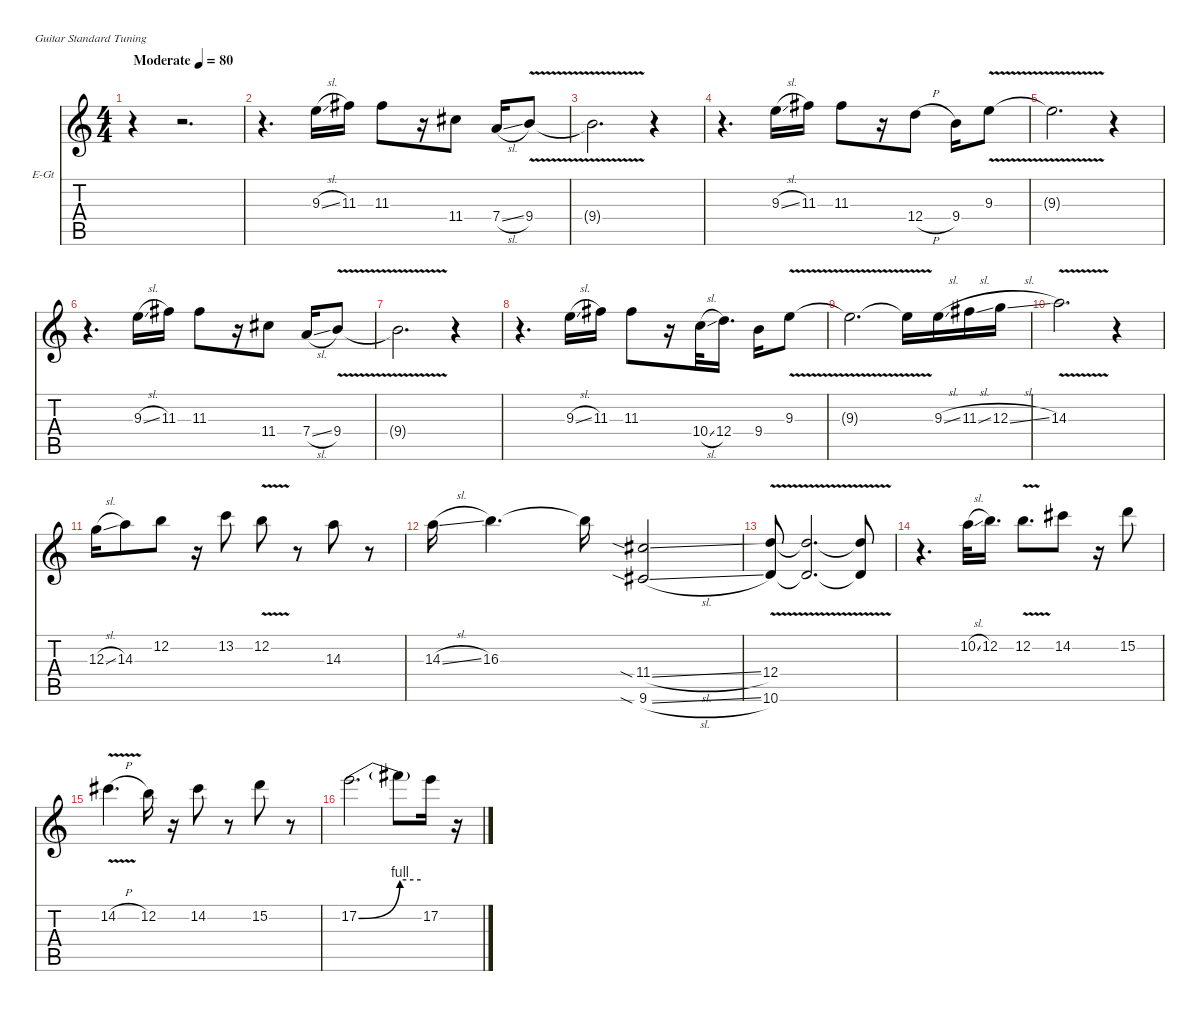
\hideDynamics
\bracketExtendMode nobrackets
\firstSystemTrackNameOrientation horizontal
\otherSystemsTrackNameOrientation horizontal
\track ("Lead Guitar" "E-Gt") {instrument distortionguitar}
\staff {score tabs}
\tuning (E4 B3 G3 D3 A2 E2)
\ts (4 4)
\beaming (8 2 2 2 2)
\tempo (80 "Moderate")
\clef g2
\ks c
r.4{dy f instrument distortionguitar beam Down} r.2{d beam Down} |
r.4{d beam Down} 9.3{sl}.16{beam Down} 11.3{acc #}.16{beam Down} 11.3{acc #}.8{beam Down} r.16{beam Down} 11.4{acc #}.8{beam Down} 7.4{sl}.16{beam Up} 9.4{v}.8{beam Up} |
9.4{v t}.2{d beam Down} r.4{beam Down} |
r.4{d beam Down} 9.3{sl}.16{beam Down} 11.3{acc #}.16{beam Down} 11.3{acc #}.8{beam Down} r.16{beam Down} 12.4{h}.8{beam Down} 9.4.16{beam Down} 9.3{v}.8{beam Down} |
9.3{v t}.2{d beam Down} r.4{beam Down} |
r.4{d beam Down} 9.3{sl}.16{beam Down} 11.3{acc #}.16{beam Down} 11.3{acc #}.8{beam Down} r.16{beam Down} 11.4{acc #}.8{beam Down} 7.4{sl}.16{beam Up} 9.4{v}.8{beam Up} |
9.4{v t}.2{d beam Down} r.4{beam Down} |
r.4{d beam Down} 9.3{sl}.16{beam Down} 11.3{acc #}.16{beam Down} 11.3{acc #}.8{beam Down} r.16{beam Down} 10.4{sl}.32{beam Down} 12.4.16{d beam Down} 9.4.16{beam Down} 9.3{v}.8{beam Down} |
9.3{v t}.2{d beam Down} 9.3{v t}.16{beam Down} 9.3{sl}.16{beam Down} 11.3{sl acc #}.16{beam Down} 12.3{sl}.16{beam Down} |
14.3{v}.2{d beam Down} r.4{beam Down} |
12.3{sl}.16{beam Down} 14.3.8{beam Down} 12.2.8{beam Down} r.16{beam Down} 13.2.8{beam Down} 12.2{v}.8{beam Down} r.8{beam Down} 14.3.8{beam Down} r.8{beam Down} |
14.3{sl}.16{beam Down} 16.3.4{d beam Down} 16.3{t}.16{beam Down} (11.4{sia sl acc #} 9.6{sia sl acc #}).2{beam Up} |
(12.4{v} 10.6{v}).8{beam Up} (12.4{v t} 10.6{v t}).2{d beam Up} (12.4{v t} 10.6{v t}).8{beam Up} |
r.4{d beam Down} 10.2{sl}.32{beam Down} 12.2.16{d beam Down} 12.2{v}.8{d beam Down} 14.2{acc #}.8{beam Down} r.16{beam Down} 15.2.8{beam Down} |
14.2{v h acc #}.4{d beam Down} 12.2.16{beam Down} r.16{beam Down} 14.2{acc #}.8{beam Down} r.8{beam Down} 15.2.8{beam Down} r.8{beam Down} |
17.2{be (bend 0 0 60 4)}.2{d beam Down} 17.2{be (hold 0 4 60 4) t}.8{beam Down} 17.2.16{beam Down} r.16{beam Down}
